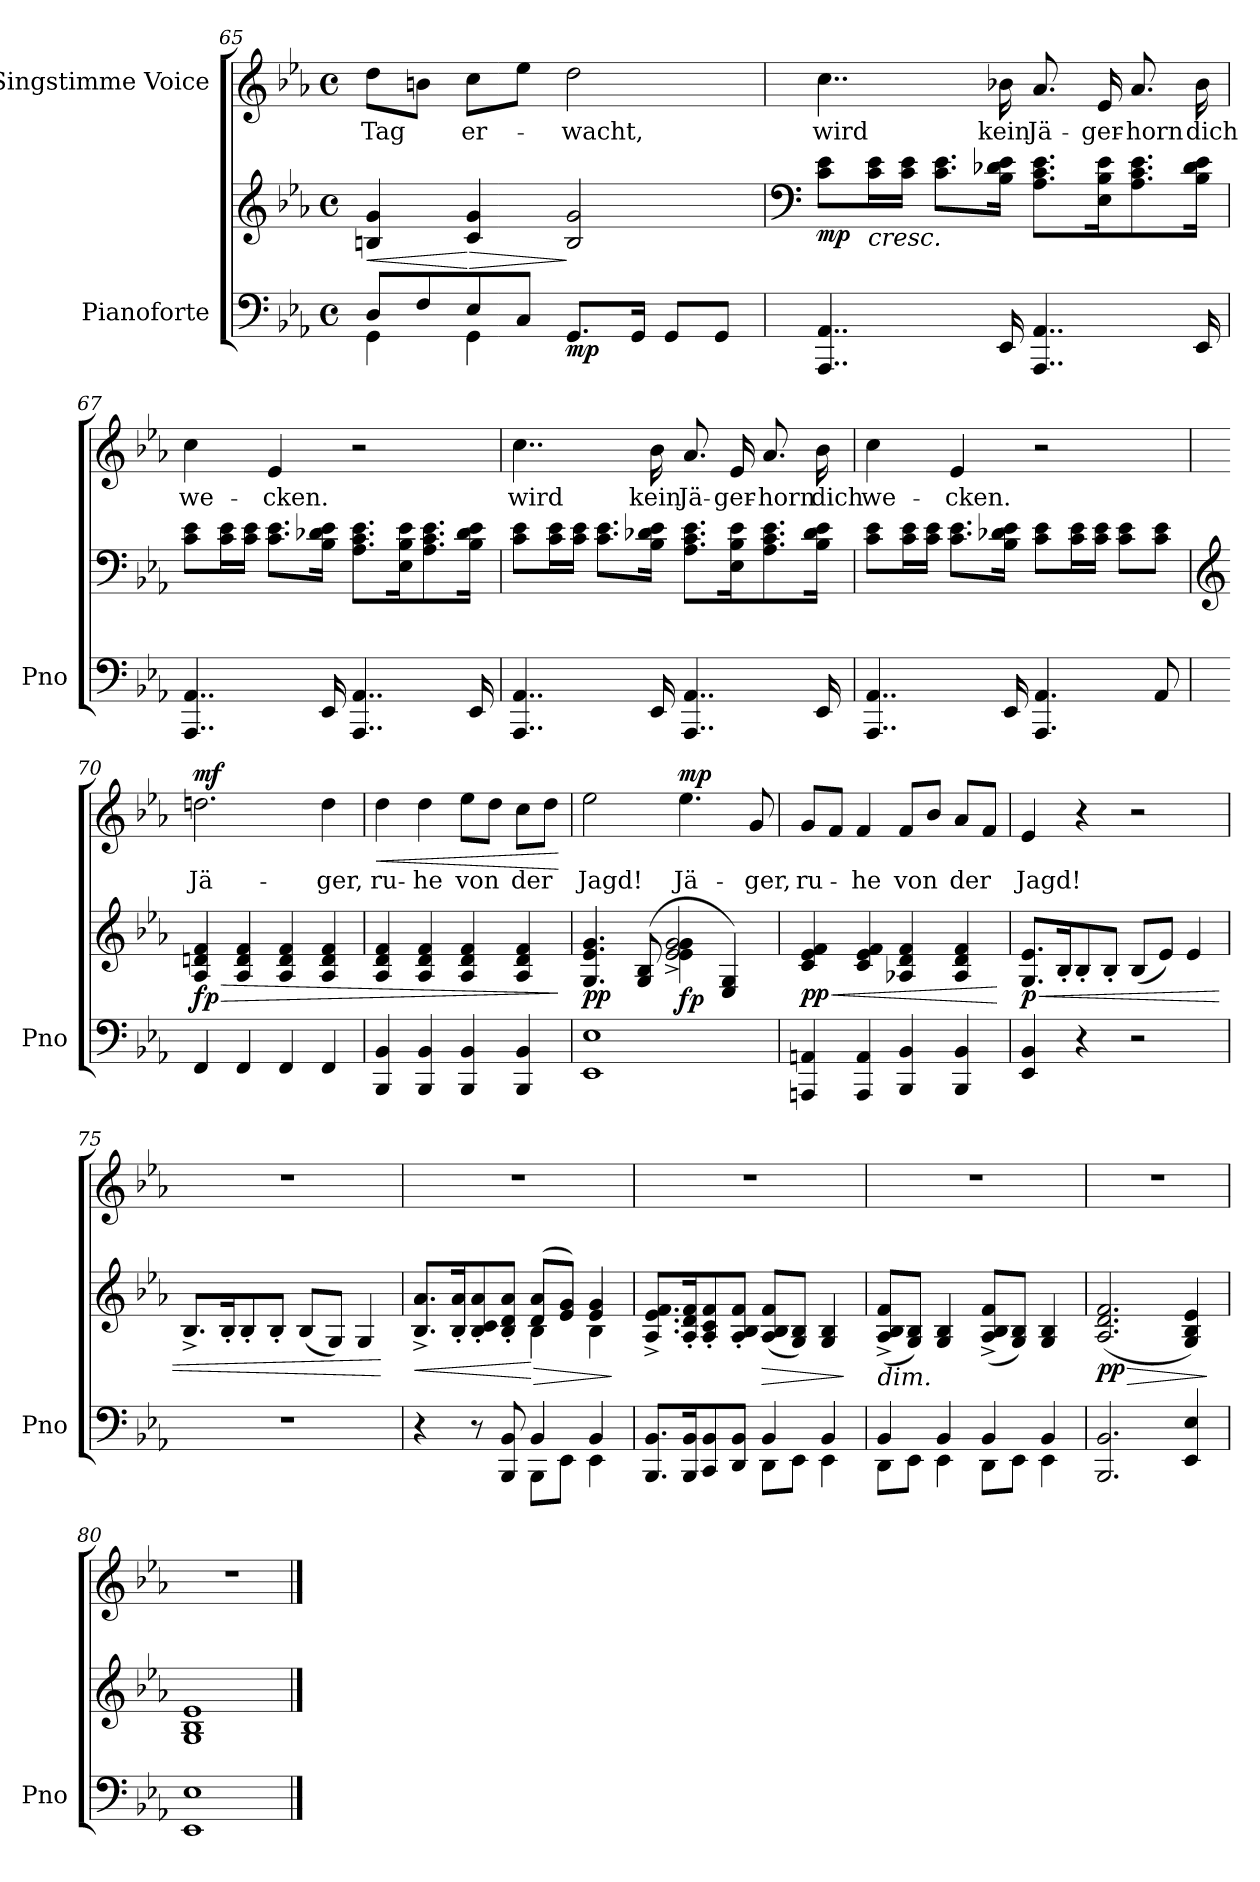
**kern	**kern	**dynam	**kern	**text	**dynam
*part2	*part2	*part2	*part1	*part1	*part1
*staff3	*staff2	*staff2/3	*staff1	*staff1	*staff1
*I"Pianoforte	*	*	*I"Singstimme Voice	*	*
*I'Pno	*	*	*	*	*
!!LO:LB:g=z
*clefF4	*clefG2	*	*clefG2	*	*
*k[b-e-a-]	*k[b-e-a-]	*	*k[b-e-a-]	*	*
*M4/4	*M4/4	*	*M4/4	*	*
*met(c)	*met(c)	*	*met(c)	*	*
=65	=65	=65	=65	=65	=65
*^	*	*	*	*	*
!	!	!	!LO:HP:b	!	!LO:LY:b	!
8D/L	4GG\	4Bn/ 4g/	<	8dd\L	Tag	.
8F/	.	.	.	8bn\J	.	.
!	!	!	!LO:HP:n=1:b	!	!LO:LY:b	!
8E-/	4GG\	4c/ 4g/	[ >	8cc\L	er-	.
8C/J	.	.	.	8ee-\J	.	.
!	!	!	!LO:DY:n=1:b=2	!	!LO:LY:b	!
8.GG/L	2ryy	2B/ 2g/	] mp	2dd\	-wacht,	.
16GG/Jk	.	.	.	.	.	.
8GG/L	.	.	.	.	.	.
8GG/J	.	.	.	.	.	.
*v	*v	*	*	*	*	*
=66	=66	=66	=66	=66	=66
*	*clefF4	*	*	*	*
!	!	!LO:DY:b	!	!LO:LY:b	!
4..AAA-/ 4..AA-/	8c\ 8e-\L	mp	4..cc\	wird	.
!	!LO:TX:b:i:t=cresc.	!	!	!	!
.	16c\ 16e-\L	.	.	.	.
.	16c\ 16e-\JJ	.	.	.	.
.	8.c\ 8.e-\L	.	.	.	.
!	!	!	!	!LO:LY:b	!
16EE-/	16B-\ 16d-X\ 16e-\Jk	.	16b-X\	kein	.
!	!	!	!	!LO:LY:b	!
4..AAA-/ 4..AA-/	8.A-\ 8.c\ 8.e-\L	.	8.a-/	Jä-	.
!	!	!	!	!LO:LY:b	!
.	16E-\ 16B-\ 16e-\K	.	16e-/	-ger-	.
!	!	!	!	!LO:LY:b	!
.	8.A-\ 8.c\ 8.e-\	.	8.a-/	-horn	.
!	!	!	!	!LO:LY:b	!
16EE-/	16B-\ 16d-\ 16e-\Jk	.	16b-\	dich	.
=67	=67	=67	=67	=67	=67
!	!	!	!	!LO:LY:b	!
4..AAA-/ 4..AA-/	8c\ 8e-\L	.	4cc\	we-	.
.	16c\ 16e-\L	.	.	.	.
.	16c\ 16e-\JJ	.	.	.	.
!	!	!	!	!LO:LY:b	!
.	8.c\ 8.e-\L	.	4e-/	-cken.	.
16EE-/	16B-\ 16d-X\ 16e-\Jk	.	.	.	.
4..AAA-/ 4..AA-/	8.A-\ 8.c\ 8.e-\L	.	2r	.	.
.	16E-\ 16B-\ 16e-\K	.	.	.	.
.	8.A-\ 8.c\ 8.e-\	.	.	.	.
16EE-/	16B-\ 16d-\ 16e-\Jk	.	.	.	.
!!LO:LB:g=z
=68	=68	=68	=68	=68	=68
!	!	!	!	!LO:LY:b	!
4..AAA-/ 4..AA-/	8c\ 8e-\L	.	4..cc\	wird	.
.	16c\ 16e-\L	.	.	.	.
.	16c\ 16e-\JJ	.	.	.	.
.	8.c\ 8.e-\L	.	.	.	.
!	!	!	!	!LO:LY:b	!
16EE-/	16B-\ 16d-X\ 16e-\Jk	.	16b-\	kein	.
!	!	!	!	!LO:LY:b	!
4..AAA-/ 4..AA-/	8.A-\ 8.c\ 8.e-\L	.	8.a-/	Jä-	.
!	!	!	!	!LO:LY:b	!
.	16E-\ 16B-\ 16e-\K	.	16e-/	-ger-	.
!	!	!	!	!LO:LY:b	!
.	8.A-\ 8.c\ 8.e-\	.	8.a-/	-horn	.
!	!	!	!	!LO:LY:b	!
16EE-/	16B-\ 16d-\ 16e-\Jk	.	16b-\	dich	.
=69	=69	=69	=69	=69	=69
!	!	!	!	!LO:LY:b	!
4..AAA-/ 4..AA-/	8c\ 8e-\L	.	4cc\	we-	.
.	16c\ 16e-\L	.	.	.	.
.	16c\ 16e-\JJ	.	.	.	.
!	!	!	!	!LO:LY:b	!
.	8.c\ 8.e-\L	.	4e-/	-cken.	.
16EE-/	16B-\ 16d-X\ 16e-\Jk	.	.	.	.
4.AAA-/ 4.AA-/	8c\ 8e-\L	.	2r	.	.
.	16c\ 16e-\L	.	.	.	.
.	16c\ 16e-\JJ	.	.	.	.
.	8c\ 8e-\L	.	.	.	.
8AA-/	8c\ 8e-\J	.	.	.	.
=70	=70	=70	=70	=70	=70
*	*clefG2	*	*	*	*
!	!	!LO:HP:b	!	!LO:LY:b	!
!	!	!LO:DY:n=1:b	!	!	!LO:DY:a
4FF/	4A-/ 4dn/ 4f/	> fp	2.ddn\	Jä-	mf
4FF/	4A-/ 4d/ 4f/	.	.	.	.
4FF/	4A-/ 4d/ 4f/	.	.	.	.
!	!	!	!	!LO:LY:b	!
4FF/	4A-/ 4d/ 4f/	.	4dd\	-ger,	.
=71	=71	=71	=71	=71	=71
!	!	!	!	!LO:LY:b	!LO:HP:b
4BBB-/ 4BB-/	4A-/ 4d/ 4f/	.	4dd\	ru-	<
!	!	!	!	!LO:LY:b	!
4BBB-/ 4BB-/	4A-/ 4d/ 4f/	.	4dd\	-he	.
!	!	!	!	!LO:LY:b	!
4BBB-/ 4BB-/	4A-/ 4d/ 4f/	.	8ee-\L	von	.
.	.	.	8dd\J	.	.
!	!	!	!	!LO:LY:b	!
4BBB-/ 4BB-/	4A-/ 4d/ 4f/	.	8cc\L	der	.
.	.	.	8dd\J	.	.
.	.	]	.	.	[
!!LO:LB:g=z
=72	=72	=72	=72	=72	=72
*	*^	*	*	*	*
!	!	!	!LO:DY:b	!	!LO:LY:b	!
1EE- 1E-	4.G/ 4.e-/ 4.g/	2ryy	pp	2ee-\	Jagd!	.
.	(<8G/ 8B-/	.	.	.	.	.
!	!	!	!LO:DY:b	!	!LO:LY:b	!LO:DY:a
.	4e-\ 4g\	2e-/^ 2g/^	fp	4.ee-\	Jä-	mp
.	4E-/ 4G/)	.	.	.	.	.
!	!	!	!	!	!LO:LY:b	!
.	.	.	.	8g/	-ger,	.
*	*v	*v	*	*	*	*
=73	=73	=73	=73	=73	=73
!	!	!LO:HP:b	!	!LO:LY:b	!
!	!	!LO:DY:n=1:b	!	!	!
4AAAn/ 4AAn/	4c/ 4e-/ 4f/	< pp	8g/L	ru-	.
.	.	.	8f/J	.	.
!	!	!	!	!LO:LY:b	!
4AAA/ 4AA/	4c/ 4e-/ 4f/	.	4f/	-he	.
!	!	!	!	!LO:LY:b	!
4BBB-/ 4BB-/	4A-X/ 4d/ 4f/	.	8f/L	von	.
.	.	.	8b-/J	.	.
!	!	!	!	!LO:LY:b	!
4BBB-/ 4BB-/	4A-/ 4d/ 4f/	.	8a-/L	der	.
.	.	.	8f/J	.	.
.	.	[	.	.	.
=74	=74	=74	=74	=74	=74
!	!	!LO:HP:b	!	!LO:LY:b	!
!	!	!LO:DY:n=1:b	!	!	!
4EE-/ 4BB-/	8.G/ 8.e-/L	< p	4e-/	Jagd!	.
.	16B-'/K	.	.	.	.
4r	8B-'/	.	4r	.	.
.	8B-'/J	.	.	.	.
2r	(<8B-/L	.	2r	.	.
.	8e-/J)	.	.	.	.
.	4e-/	.	.	.	.
=75	=75	=75	=75	=75	=75
1r	8.B-^/L	.	1r	.	.
.	16B-'/K	.	.	.	.
.	8B-'/	.	.	.	.
.	8B-'/J	.	.	.	.
.	(<8B-/L	.	.	.	.
.	8G/J)	.	.	.	.
.	4G/	.	.	.	.
.	.	[	.	.	.
!!LO:LB:g=z
=76	=76	=76	=76	=76	=76
*^	*	*	*	*	*
!	!	!	!LO:HP:b	!	!	!
*	*	*^	*	*	*	*
4r	2ryy	8.B-/^ 8.a-/^L	2ryy	<	1r	.	.
.	.	16B-/' 16a-/'K	.	.	.	.	.
8r	.	8B-/' 8c/' 8a-/'	.	.	.	.	.
8BBB-/ 8BB-/	.	8B-/' 8d/' 8a-/'J	.	.	.	.	.
!	!	!	!	!LO:HP:n=1:b	!	!	!
4BB-/	8BBB-\L	(>8d/ 8a-/L	4B-\	[ >	.	.	.
.	8EE-\J	8e-/ 8g/J)	.	.	.	.	.
4BB-/	4EE-\	4e-/ 4g/	4B-\	.	.	.	.
*v	*v	*	*	*	*	*	*
*	*v	*v	*	*	*	*
.	.	]	.	.	.
=77	=77	=77	=77	=77	=77
*^	*	*	*	*	*
8.BBB-/ 8.BB-/L	2ryy	8.A-/^ 8.e-/^ 8.f/^L	.	1r	.	.
16BBB-/ 16BB-/K	.	16A-/' 16d/' 16f/'K	.	.	.	.
8CC/ 8BB-/	.	8A-/' 8c/' 8f/'	.	.	.	.
8DD/ 8BB-/J	.	8A-/' 8B-/' 8f/'J	.	.	.	.
!	!	!	!LO:HP:b	!	!	!
4BB-/	8DD\L	(>8A-/ 8B-/ 8f/L	>	.	.	.
.	8EE-\J	8G/ 8B-/J)	.	.	.	.
4BB-/	4EE-\	4G/ 4B-/	.	.	.	.
*v	*v	*	*	*	*	*
.	.	]	.	.	.
=78	=78	=78	=78	=78	=78
*^	*	*	*	*	*
!	!	!LO:TX:b:i:t=dim.	!	!	!	!
4BB-/	8DD\L	(>8A-/^ 8B-/^ 8f/^L	.	1r	.	.
.	8EE-\J	8G/ 8B-/J)	.	.	.	.
4BB-/	4EE-\	4G/ 4B-/	.	.	.	.
4BB-/	8DD\L	(>8A-/^ 8B-/^ 8f/^L	.	.	.	.
.	8EE-\J	8G/ 8B-/J)	.	.	.	.
4BB-/	4EE-\	4G/ 4B-/	.	.	.	.
=79	=79	=79	=79	=79	=79	=79
!	!	!	!LO:HP:b	!	!	!
!	!	!	!LO:DY:n=1:b	!	!	!
*v	*v	*	*	*	*	*
2.BBB-/ 2.BB-/	(>2.A-/ 2.d/ 2.f/	> pp	1r	.	.
4EE-/ 4E-/	4G/ 4B-/ 4e-/)	.	.	.	.
.	.	]	.	.	.
=80	=80	=80	=80	=80	=80
1EE- 1E-	1G 1B- 1e-	.	1r	.	.
==	==	==	==	==	==
*-	*-	*-	*-	*-	*-
